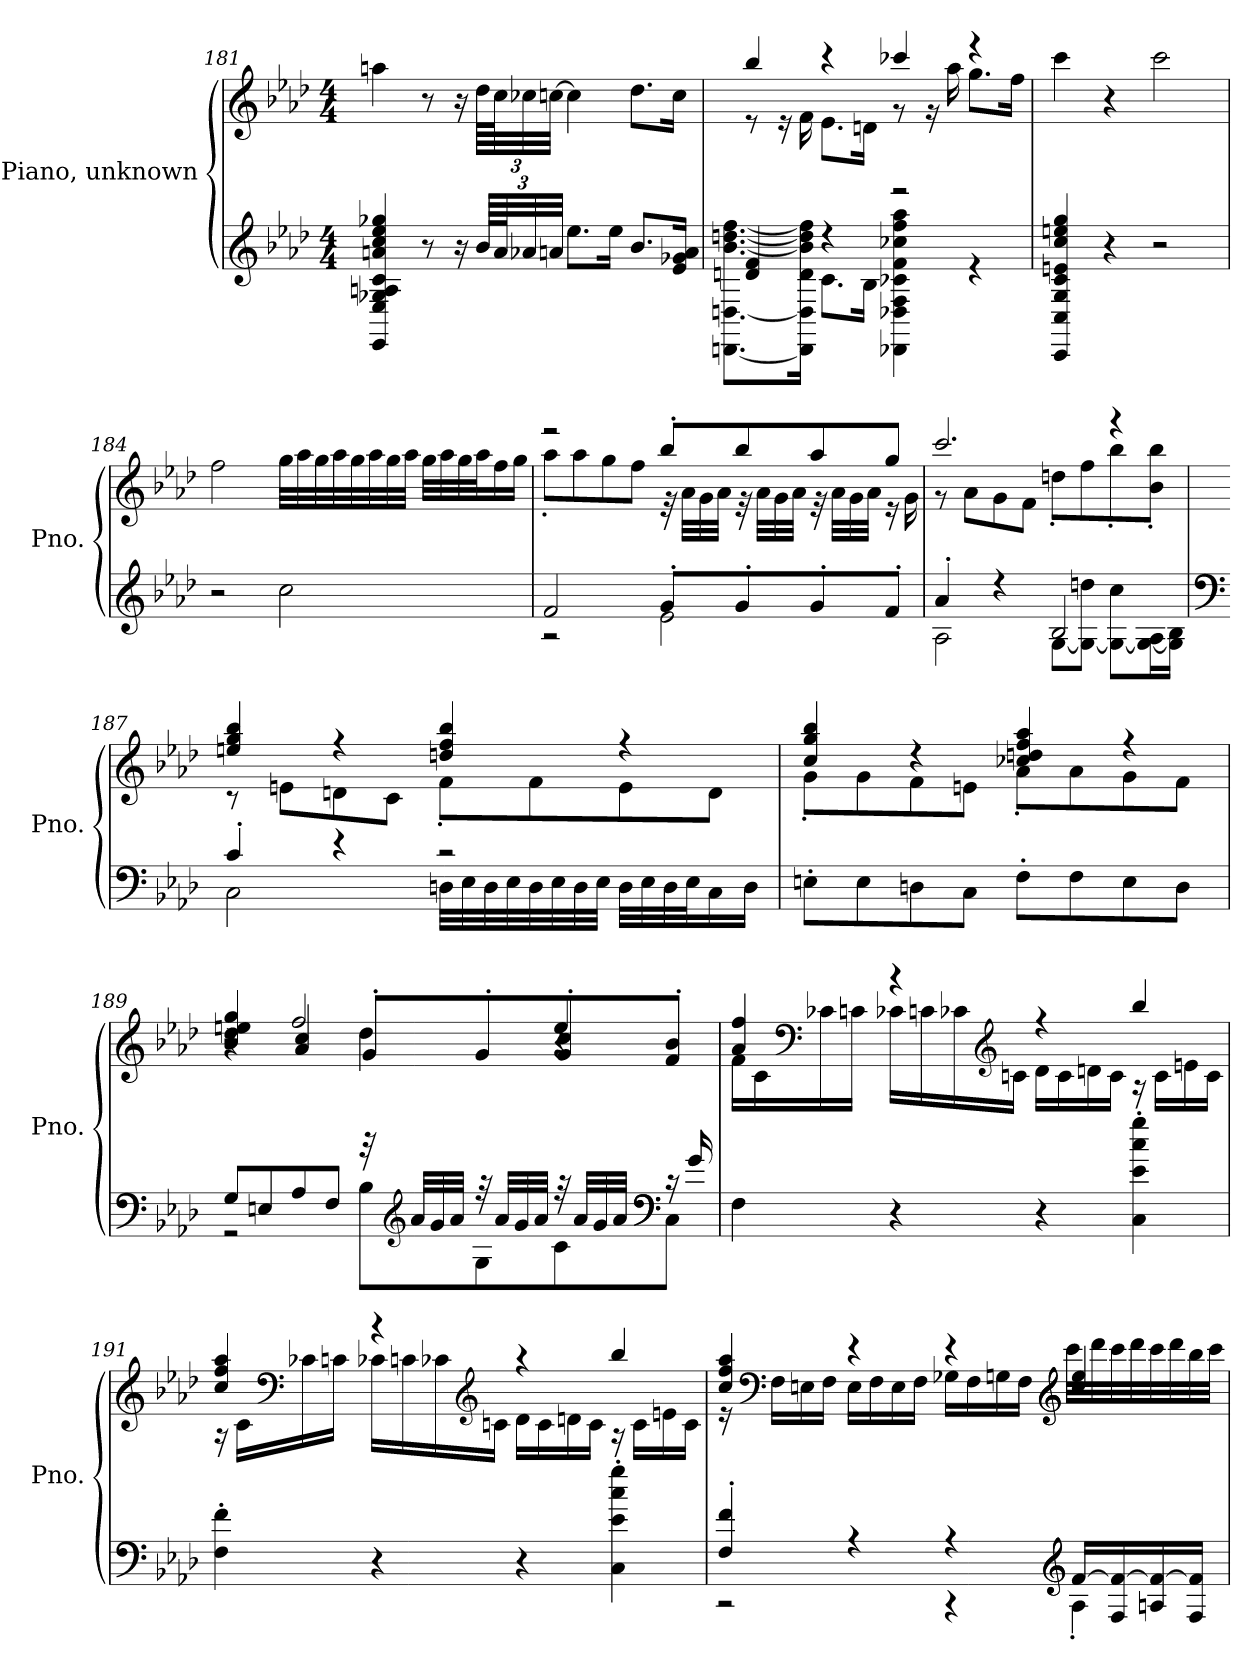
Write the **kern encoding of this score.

**kern	**kern
*part1	*part1
*staff2	*staff1
*I"Piano, unknown	*
*I'Pno.	*
!!LO:LB:g=z
*clefG2	*clefG2
*k[b-e-a-d-]	*k[b-e-a-d-]
*M4/4	*M4/4
=181	=181
4EE-/ 4E-/ 4G-X/ 4An/ 4c/ 4an/ 4cc/ 4ee-/ 4gg-X/	4aan\
8r	8r
16r	16r
*Xbrackettup	*Xbrackettup
96b-/LLLL	96dd-\LLLL
96a/J	96cc\J
48a-X/	48cc-X\
48an/JJJ	[48ccn\JJJ
8.ee-\L	4cc\]
16ee-\Jk	.
8.b-/L	8.dd-\L
16e-/ 16g-X/ 16a/Jk	16cc\Jk
=182	=182
*^	*^
4dn/ 4f/	[8.DDn\ [8.Dn\ [8.b-\ [8.ddn\ [8.ff\L	4bb-/	8r
.	.	.	16r
.	16DD\] 16D\] 16d\ 16b-\] 16dd\] 16ff\]Jk	.	16f\
4r	8.c\L	4r	8.e-\L
.	16B-\Jk	.	16dn\Jk
2r	4DD-X\ 4D-X\ 4F\ 4c-X\ 4f\ 4cc-X\ 4ff\ 4aa-\	4ccc-X/	8r
.	.	.	16r
.	.	.	16aa-\
.	4r	4r	8.gg\L
.	.	.	16ff\Jk
*v	*v	*	*
*	*v	*v
=183	=183
4CC/ 4C/ 4G/ 4c/ 4en/ 4cc/ 4een/ 4gg/	4ccc\
4r	4r
2r	2ccc\
!!LO:LB:g=z
=184	=184
2r	2ff\
2cc\	32gg\LLL
.	32aa-\
.	32gg\
.	32aa-\
.	32gg\
.	32aa-\
.	32gg\
.	32aa-\JJJ
.	32gg\LLL
.	32aa-\
.	32gg\
.	32aa-\J
.	16ff\
.	16gg\JJ
=185	=185
*^	*^
2f/	2r	2r	8aa-'\L
.	.	.	8aa-\
.	.	.	8gg\
.	.	.	8ff\J
8g'/L	2e-\	8bb-'/L	32r
.	.	.	32a-\LLL
.	.	.	32g\
.	.	.	32a-\JJJ
8g'/	.	8bb-/	32r
.	.	.	32a-\LLL
.	.	.	32g\
.	.	.	32a-\JJJ
8g'/	.	8aa-/	32r
.	.	.	32a-\LLL
.	.	.	32g\
.	.	.	32a-\JJJ
8f'/J	.	8gg/J	16r
.	.	.	16g\
!!LO:LB:g=z	!!
=186	=186	=186	=186
4a-'/	2A-\	2.ccc/	8r
.	.	.	8a-\L
4r	.	.	8g\
.	.	.	8f\J
2B-/	[8G\L	.	8ddn'\L
.	8G\_ 8ddn\J	.	8ff\
.	8G\_ 8cc\L	4r	8bb-'\
.	16G\_ 16A-\L	.	8b-\' 8bb-\'J
.	16G\] 16B-\JJ	.	.
=187	=187	=187	=187
*clefF4	*	*	*
4c'/	2C\	4een/ 4gg/ 4bb-/	8r
.	.	.	8en\L
4r	.	4r	8dn\
.	.	.	8c\J
2r	32Dn\LLL	4ddn/ 4ff/ 4bb-/	8f'\L
.	32E-\	.	.
.	32D\	.	.
.	32E-\	.	.
.	32D\	.	8f\
.	32E-\	.	.
.	32D\	.	.
.	32E-\JJJ	.	.
.	32D\LLL	4r	8e\
.	32E-\	.	.
.	32D\	.	.
.	32E-\J	.	.
.	16C\	.	8d\J
.	16D\JJ	.	.
*v	*v	*	*
!!LO:PB:g=z	!!
=188	=188	=188
8En'\L	4cc/ 4gg/ 4bb-/	8g'\L
8E\	.	8g\
8Dn\	4r	8f\
8C\J	.	8en\J
8F'\L	4cc-X/ 4ddn/ 4ff/ 4aa-/	8a-'\L
8F\	.	8a-\
8E\	4r	8g\
8D\J	.	8f\J
=189	=189	=189
*^	*	*^
8G/L	2r	4r	2r	4b-/ 4dd-/ 4een/ 4gg/
8En/	.	.	.	.
8A-/	.	2ff/	.	4a-/ 4cc/
8F/J	.	.	.	.
32r	8B-\L	.	4dd-\	8g'/L
*clefG2	*	*	*	*
32a-/LLL	.	.	.	.
32g/	.	.	.	.
32a-/JJJ	.	.	.	.
32r	8G\	.	.	8g'/
32a-/LLL	.	.	.	.
32g/	.	.	.	.
32a-/JJJ	.	.	.	.
32r	8c\	4ee/	4r	8g/' 8cc/'
32a-/LLL	.	.	.	.
32g/	.	.	.	.
32a-/JJJ	.	.	.	.
*clefF4	*	*	*	*
16r	8C\J	.	.	8f/' 8b-/'J
16g/	.	.	.	.
*v	*v	*	*	*
*	*	*v	*v
!!LO:LB:g=z
=190	=190	=190
4F\	4a-/ 4ff/	16f\LL
.	.	16c\
*	*clefF4	*
.	.	16c-X\
.	.	16cn\JJ
4r	4r	16c-X\LL
.	.	16cn\
.	.	16c-X\
*	*clefG2	*
.	.	16cn\JJ
4r	4r	16d-\LL
.	.	16c\
.	.	16dn\
.	.	16c\JJ
4C\' 4e-\' 4cc\' 4gg\'	4bb-/	16r
.	.	16c\LL
.	.	16en\
.	.	16c\JJ
!!LO:LB:g=z	!!
=191	=191	=191
4F\' 4f\'	4cc/ 4ff/ 4aa-/	16r
.	.	16c\LL
*	*clefF4	*
.	.	16c-X\
.	.	16cn\JJ
4r	4r	16c-X\LL
.	.	16cn\
.	.	16c-X\
*	*clefG2	*
.	.	16cn\JJ
4r	4r	16d-\LL
.	.	16c\
.	.	16dn\
.	.	16c\JJ
4C\' 4e-\' 4cc\' 4gg\'	4bb-/	16r
.	.	16c\LL
.	.	16en\
.	.	16c\JJ
!!LO:LB:g=z	!!
=192	=192	=192
*^	*	*
4F/' 4f/'	2r	4cc/ 4ff/ 4aa-/	16r
*	*	*clefF4	*
.	.	.	16F\LL
.	.	.	16En\
.	.	.	16F\JJ
4r	.	4r	16E\LL
.	.	.	16F\
.	.	.	16E\
.	.	.	16F\JJ
4r	4r	4r	16G-X\LL
.	.	.	16F\
.	.	.	16Gn\
.	.	.	16F\JJ
*clefG2	*	*clefG2	*
[16f/LL	4A-'\	4cc/ 4ee-/	32ccc\LLL
.	.	.	32ddd-\
16F/ 16f/_	.	.	32ccc\
.	.	.	32ddd-\
16An/ 16f/_	.	.	32ccc\
.	.	.	32ddd-\
16F/ 16f/]JJ	.	.	32bb-\
.	.	.	32ccc\JJJ
*v	*v	*	*
*	*v	*v
=	=
*-	*-
